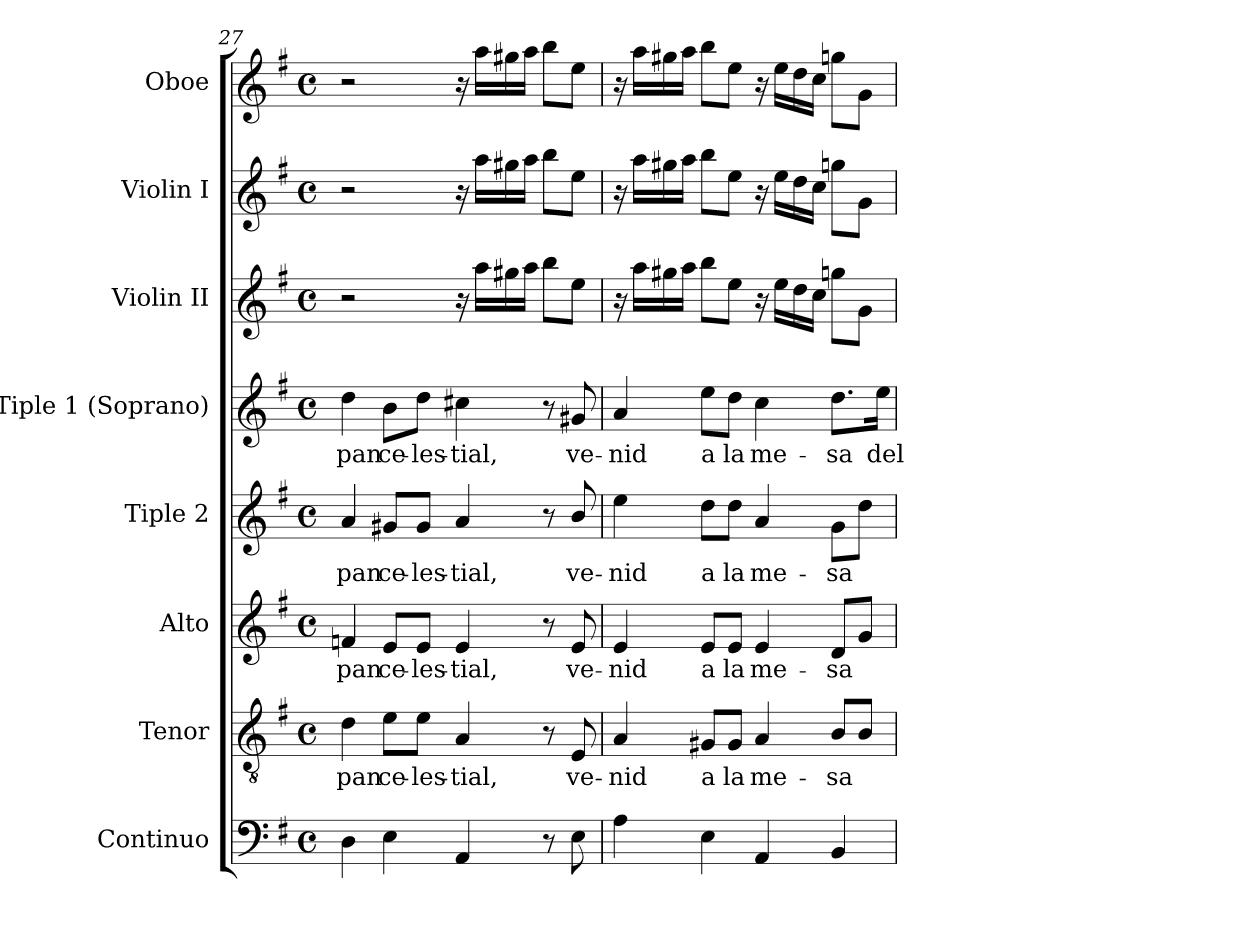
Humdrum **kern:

**kern	**kern	**text	**kern	**text	**kern	**text	**kern	**text	**kern	**kern	**kern
*part8	*part7	*part7	*part6	*part6	*part5	*part5	*part4	*part4	*part3	*part2	*part1
*staff8	*staff7	*staff7	*staff6	*staff6	*staff5	*staff5	*staff4	*staff4	*staff3	*staff2	*staff1
*I"Continuo	*I"Tenor	*	*I"Alto	*	*I"Tiple 2	*	*I"Tiple  1 (Soprano)	*	*I"Violin II	*I"Violin I	*I"Oboe
*I'Cont.	*I'T.	*	*I'A.	*	*	*	*I'S.	*	*I'Vln. II	*I'Vln. I	*I'Ob.
!!LO:PB:g=z
*clefF4	*clefGv2	*	*clefG2	*	*clefG2	*	*clefG2	*	*clefG2	*clefG2	*clefG2
*	*ITrd7c12	*	*	*	*	*	*	*	*	*	*
*k[f#]	*k[f#]	*	*k[f#]	*	*k[f#]	*	*k[f#]	*	*k[f#]	*k[f#]	*k[f#]
*G:	*G:	*	*G:	*	*G:	*	*G:	*	*G:	*G:	*G:
*M4/4	*M4/4	*	*M4/4	*	*M4/4	*	*M4/4	*	*M4/4	*M4/4	*M4/4
*met(c)	*met(c)	*	*met(c)	*	*met(c)	*	*met(c)	*	*met(c)	*met(c)	*met(c)
=27	=27	=27	=27	=27	=27	=27	=27	=27	=27	=27	=27
!	!	!LO:LY:b:color=#000000	!	!	!	!	!	!	!	!	!
!	!	!	!	!LO:LY:b:color=#000000	!	!	!	!	!	!	!
!	!	!	!	!	!	!LO:LY:b:color=#000000	!	!	!	!	!
!	!	!	!	!	!	!	!	!LO:LY:b:color=#000000	!	!	!
4Di\	4Di\	pan	4fni/	pan	4ai/	pan	4ddi\	pan	2r	2r	2r
!	!	!LO:LY:b:color=#000000	!	!	!	!	!	!	!	!	!
!	!	!	!	!LO:LY:b:color=#000000	!	!	!	!	!	!	!
!	!	!	!	!	!	!LO:LY:b:color=#000000	!	!	!	!	!
!	!	!	!	!	!	!	!	!LO:LY:b:color=#000000	!	!	!
4Ei\	8Ei\L	ce-	8ei/L	ce-	8g#Xi/L	ce-	8bi\L	ce-	.	.	.
!	!	!LO:LY:b:color=#000000	!	!	!	!	!	!	!	!	!
!	!	!	!	!LO:LY:b:color=#000000	!	!	!	!	!	!	!
!	!	!	!	!	!	!LO:LY:b:color=#000000	!	!	!	!	!
!	!	!	!	!	!	!	!	!LO:LY:b:color=#000000	!	!	!
.	8Ei\J	-les-	8ei/J	-les-	8g#i/J	-les-	8ddi\J	-les-	.	.	.
!	!	!LO:LY:b:color=#000000	!	!	!	!	!	!	!	!	!
!	!	!	!	!LO:LY:b:color=#000000	!	!	!	!	!	!	!
!	!	!	!	!	!	!LO:LY:b:color=#000000	!	!	!	!	!
!	!	!	!	!	!	!	!	!LO:LY:b:color=#000000	!	!	!
4AAi/	4AAi/	-tial,	4ei/	-tial,	4ai/	-tial,	4cc#Xi\	-tial,	16r	16r	16r
.	.	.	.	.	.	.	.	.	16aai\LL	16aai\LL	16aai\LL
.	.	.	.	.	.	.	.	.	16gg#Xi\	16gg#Xi\	16gg#Xi\
.	.	.	.	.	.	.	.	.	16aai\JJ	16aai\JJ	16aai\JJ
8r	8r	.	8r	.	8r	.	8r	.	8bbi\L	8bbi\L	8bbi\L
!	!	!LO:LY:b:color=#000000	!	!	!	!	!	!	!	!	!
!	!	!	!	!LO:LY:b:color=#000000	!	!	!	!	!	!	!
!	!	!	!	!	!	!LO:LY:b:color=#000000	!	!	!	!	!
!	!	!	!	!	!	!	!	!LO:LY:b:color=#000000	!	!	!
8Ei\	8EEi/	ve-	8ei/	ve-	8bi/	ve-	8g#Xi/	ve-	8eei\J	8eei\J	8eei\J
=28	=28	=28	=28	=28	=28	=28	=28	=28	=28	=28	=28
!	!	!LO:LY:b:color=#000000	!	!	!	!	!	!	!	!	!
!	!	!	!	!LO:LY:b:color=#000000	!	!	!	!	!	!	!
!	!	!	!	!	!	!LO:LY:b:color=#000000	!	!	!	!	!
!	!	!	!	!	!	!	!	!LO:LY:b:color=#000000	!	!	!
4Ai\	4AAi/	-nid	4ei/	-nid	4eei\	-nid	4ai/	-nid	16r	16r	16r
.	.	.	.	.	.	.	.	.	16aai\LL	16aai\LL	16aai\LL
.	.	.	.	.	.	.	.	.	16gg#Xi\	16gg#Xi\	16gg#Xi\
.	.	.	.	.	.	.	.	.	16aai\JJ	16aai\JJ	16aai\JJ
!	!	!LO:LY:b:color=#000000	!	!	!	!	!	!	!	!	!
!	!	!	!	!LO:LY:b:color=#000000	!	!	!	!	!	!	!
!	!	!	!	!	!	!LO:LY:b:color=#000000	!	!	!	!	!
!	!	!	!	!	!	!	!	!LO:LY:b:color=#000000	!	!	!
4Ei\	8GG#Xi/L	a	8ei/L	a	8ddi\L	a	8eei\L	a	8bbi\L	8bbi\L	8bbi\L
!	!	!LO:LY:b:color=#000000	!	!	!	!	!	!	!	!	!
!	!	!	!	!LO:LY:b:color=#000000	!	!	!	!	!	!	!
!	!	!	!	!	!	!LO:LY:b:color=#000000	!	!	!	!	!
!	!	!	!	!	!	!	!	!LO:LY:b:color=#000000	!	!	!
.	8GG#i/J	la	8ei/J	la	8ddi\J	la	8ddi\J	la	8eei\J	8eei\J	8eei\J
!	!	!LO:LY:b:color=#000000	!	!	!	!	!	!	!	!	!
!	!	!	!	!LO:LY:b:color=#000000	!	!	!	!	!	!	!
!	!	!	!	!	!	!LO:LY:b:color=#000000	!	!	!	!	!
!	!	!	!	!	!	!	!	!LO:LY:b:color=#000000	!	!	!
4AAi/	4AAi/	me-	4ei/	me-	4ai/	me-	4cci\	me-	16r	16r	16r
.	.	.	.	.	.	.	.	.	16eei\LL	16eei\LL	16eei\LL
.	.	.	.	.	.	.	.	.	16ddi\	16ddi\	16ddi\
.	.	.	.	.	.	.	.	.	16cci\JJ	16cci\JJ	16cci\JJ
!	!	!LO:LY:b:color=#000000	!	!	!	!	!	!	!	!	!
!	!	!	!	!LO:LY:b:color=#000000	!	!	!	!	!	!	!
!	!	!	!	!	!	!LO:LY:b:color=#000000	!	!	!	!	!
!	!	!	!	!	!	!	!	!LO:LY:b:color=#000000	!	!	!
4BBi/	8BBi/L	-sa	8di/L	-sa	8gi\L	-sa	8.ddi\L	-sa	8ggni\L	8ggni\L	8ggni\L
.	8BBi/J	.	8gi/J	.	8ddi\J	.	.	.	8gi\J	8gi\J	8gi\J
!	!	!	!	!	!	!	!	!LO:LY:b:color=#000000	!	!	!
.	.	.	.	.	.	.	16eei\Jk	del	.	.	.
=	=	=	=	=	=	=	=	=	=	=	=
*-	*-	*-	*-	*-	*-	*-	*-	*-	*-	*-	*-
